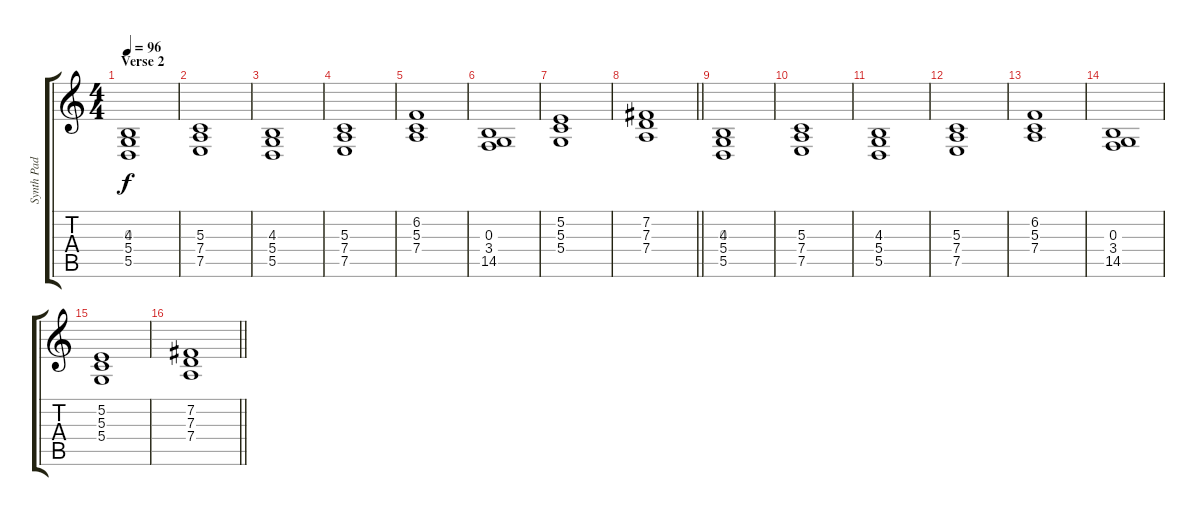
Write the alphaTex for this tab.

\track ("Synth Pad (Tony Banks)" "Synth Pad ") {instrument drawbarorgan}
\staff {score tabs}
\tuning (E4 B3 G3 D3 A2 E2) {hide}
\voice
\ts (4 4)
\section ("" "Verse 2")
\tempo 96
\clef g2
\ks c
(4.3 5.4 5.5).1{dy f} |
(5.3 7.4 7.5).1 |
(4.3 5.4 5.5).1 |
(5.3 7.4 7.5).1 |
(6.2 5.3 7.4).1 |
(0.3 3.4 14.5).1 |
(5.2 5.3 5.4).1 |
\barLineRight lightlight
(7.2 7.3 7.4).1 |
(4.3 5.4 5.5).1 |
(5.3 7.4 7.5).1 |
(4.3 5.4 5.5).1 |
(5.3 7.4 7.5).1 |
(6.2 5.3 7.4).1 |
(0.3 3.4 14.5).1 |
(5.2 5.3 5.4).1 |
\barLineRight lightlight
(7.2 7.3 7.4).1
\voice
\clef g2
\ottava regular
\simile none
\ks c
0.3.1{dy f} |
|
|
|
|
|
|
\barLineRight lightlight
|
0.3.1 |
|
|
|
|
|
|
\barLineRight lightlight
